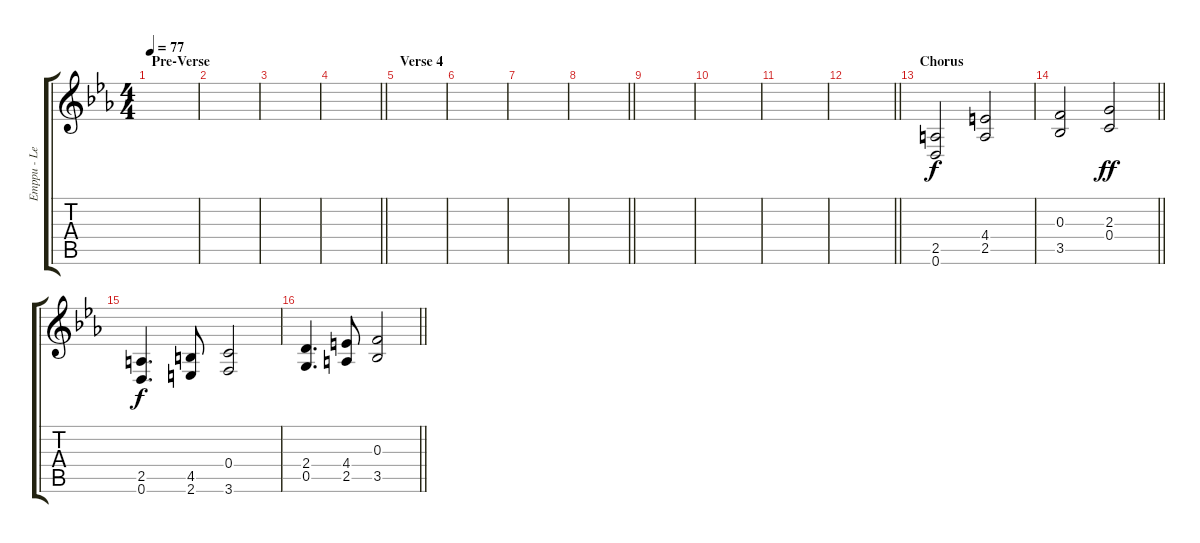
\track ("Emppu - Lead and Rythm guitar" "Emppu - Le") {instrument distortionguitar}
\staff {score tabs}
\tuning (D4 A3 F3 C3 G2 D2) {hide}
\ts (4 4)
\section ("" "Pre-Verse")
\tempo 77
\clef g2
\ks cminor
|
|
|
\barLineRight lightlight
|
\section ("" "Verse 4")
|
|
|
\barLineRight lightlight
|
|
|
|
\barLineRight lightlight
|
\section ("" "Chorus")
(2.5 0.6).2 (4.4 2.5).2 |
\barLineRight lightlight
(0.3 3.5).2 (2.3 0.4).2{dy ff} |
(2.5 0.6).4{d dy f} (4.5 2.6).8 (0.4 3.6).2 |
\barLineRight lightlight
(2.4 0.5).4{d} (4.4 2.5).8 (0.3 3.5).2
